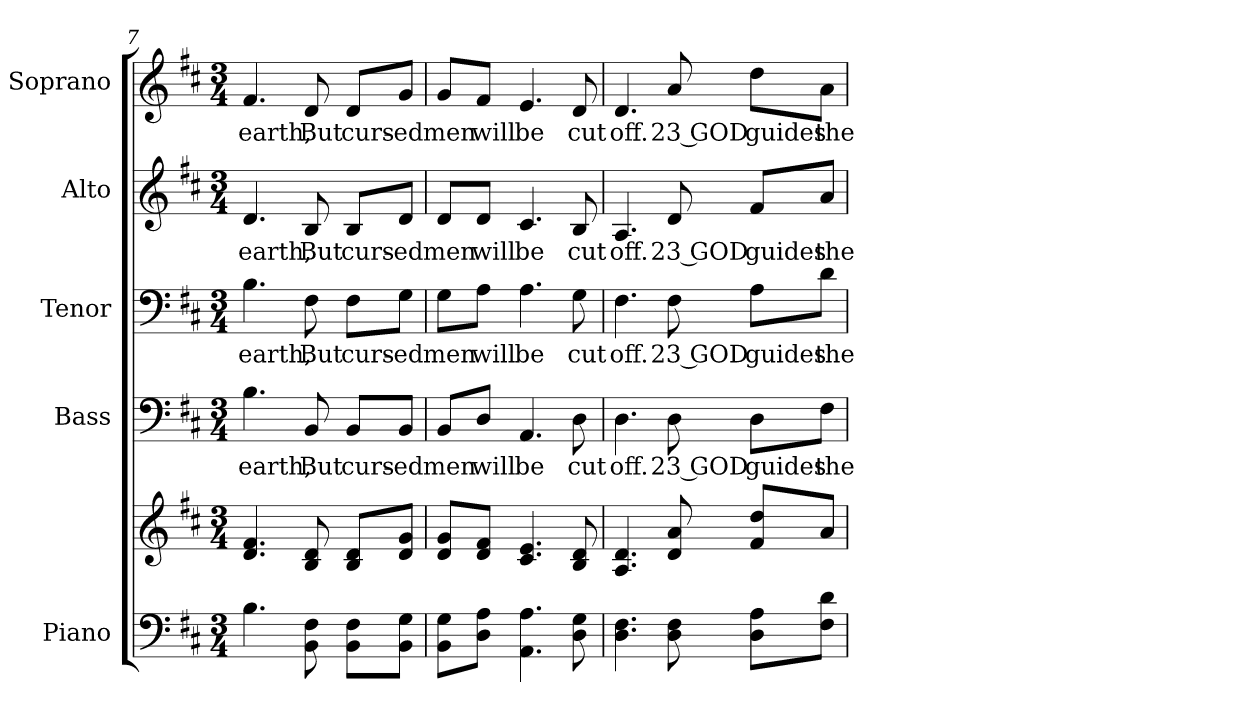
**kern	**kern	**kern	**text	**kern	**text	**kern	**text	**kern	**text
*part5	*part5	*part4	*part4	*part3	*part3	*part2	*part2	*part1	*part1
*staff6	*staff5	*staff4	*staff4	*staff3	*staff3	*staff2	*staff2	*staff1	*staff1
*I"Piano	*	*I"Bass	*	*I"Tenor	*	*I"Alto	*	*I"Soprano	*
*I'Pno.	*	*I'B.	*	*I'T.	*	*I'A.	*	*I'S.	*
!!LO:PB:g=z
*clefF4	*clefG2	*clefF4	*	*clefF4	*	*clefG2	*	*clefG2	*
*k[f#c#]	*k[f#c#]	*k[f#c#]	*	*k[f#c#]	*	*k[f#c#]	*	*k[f#c#]	*
*D:	*D:	*D:	*	*D:	*	*D:	*	*D:	*
*M3/4	*M3/4	*M3/4	*	*M3/4	*	*M3/4	*	*M3/4	*
=7	=7	=7	=7	=7	=7	=7	=7	=7	=7
!	!	!	!LO:LY:b:color=#000000	!	!	!	!	!	!
!	!	!	!	!	!LO:LY:b:color=#000000	!	!	!	!
!	!	!	!	!	!	!	!LO:LY:b:color=#000000	!	!
!	!	!	!	!	!	!	!	!	!LO:LY:b:color=#000000
4.Bi\	4.di/ 4.f#i	4.Bi\	earth,	4.Bi\	earth,	4.di/	earth,	4.f#i/	earth,
!	!	!	!LO:LY:b:color=#000000	!	!	!	!	!	!
!	!	!	!	!	!LO:LY:b:color=#000000	!	!	!	!
!	!	!	!	!	!	!	!LO:LY:b:color=#000000	!	!
!	!	!	!	!	!	!	!	!	!LO:LY:b:color=#000000
8BBi\ 8F#i	8Bi/ 8di	8BBi/	But	8F#i\	But	8Bi/	But	8di/	But
!	!	!	!LO:LY:b:color=#000000	!	!	!	!	!	!
!	!	!	!	!	!LO:LY:b:color=#000000	!	!	!	!
!	!	!	!	!	!	!	!LO:LY:b:color=#000000	!	!
!	!	!	!	!	!	!	!	!	!LO:LY:b:color=#000000
8BBi\ 8F#i\L	8Bi/ 8di/L	8BBi/L	curs-	8F#i\L	curs-	8Bi/L	curs-	8di/L	curs-
!	!	!	!LO:LY:b:color=#000000	!	!	!	!	!	!
!	!	!	!	!	!LO:LY:b:color=#000000	!	!	!	!
!	!	!	!	!	!	!	!LO:LY:b:color=#000000	!	!
!	!	!	!	!	!	!	!	!	!LO:LY:b:color=#000000
8BBi\ 8Gi\J	8di/ 8gi/J	8BBi/J	-ed	8Gi\J	-ed	8di/J	-ed	8gi/J	-ed
=8	=8	=8	=8	=8	=8	=8	=8	=8	=8
!	!	!	!LO:LY:b:color=#000000	!	!	!	!	!	!
!	!	!	!	!	!LO:LY:b:color=#000000	!	!	!	!
!	!	!	!	!	!	!	!LO:LY:b:color=#000000	!	!
!	!	!	!	!	!	!	!	!	!LO:LY:b:color=#000000
8BBi\ 8Gi\L	8di/ 8gi/L	8BBi/L	men	8Gi\L	men	8di/L	men	8gi/L	men
!	!	!	!LO:LY:b:color=#000000	!	!	!	!	!	!
!	!	!	!	!	!LO:LY:b:color=#000000	!	!	!	!
!	!	!	!	!	!	!	!LO:LY:b:color=#000000	!	!
!	!	!	!	!	!	!	!	!	!LO:LY:b:color=#000000
8Di\ 8Ai\J	8di/ 8f#i/J	8Di/J	will	8Ai\J	will	8di/J	will	8f#i/J	will
!	!	!	!LO:LY:b:color=#000000	!	!	!	!	!	!
!	!	!	!	!	!LO:LY:b:color=#000000	!	!	!	!
!	!	!	!	!	!	!	!LO:LY:b:color=#000000	!	!
!	!	!	!	!	!	!	!	!	!LO:LY:b:color=#000000
4.AAi\ 4.Ai	4.c#i/ 4.ei	4.AAi/	be	4.Ai\	be	4.c#i/	be	4.ei/	be
!	!	!	!LO:LY:b:color=#000000	!	!	!	!	!	!
!	!	!	!	!	!LO:LY:b:color=#000000	!	!	!	!
!	!	!	!	!	!	!	!LO:LY:b:color=#000000	!	!
!	!	!	!	!	!	!	!	!	!LO:LY:b:color=#000000
8Di\ 8Gi	8Bi/ 8di	8Di\	cut	8Gi\	cut	8Bi/	cut	8di/	cut
=9	=9	=9	=9	=9	=9	=9	=9	=9	=9
!	!	!	!LO:LY:b:color=#000000	!	!	!	!	!	!
!	!	!	!	!	!LO:LY:b:color=#000000	!	!	!	!
!	!	!	!	!	!	!	!LO:LY:b:color=#000000	!	!
!	!	!	!	!	!	!	!	!	!LO:LY:b:color=#000000
4.Di\ 4.F#i	4.Ai/ 4.di	4.Di\	off.	4.F#i\	off.	4.Ai/	off.	4.di/	off.
!	!	!	!LO:LY:b:color=#000000	!	!	!	!	!	!
!	!	!	!	!	!LO:LY:b:color=#000000	!	!	!	!
!	!	!	!	!	!	!	!LO:LY:b:color=#000000	!	!
!	!	!	!	!	!	!	!	!	!LO:LY:b:color=#000000
8Di\ 8F#i	8di/ 8ai	8Di\	23 GOD	8F#i\	23 GOD	8di/	23 GOD	8ai/	23 GOD
!	!	!	!LO:LY:b:color=#000000	!	!	!	!	!	!
!	!	!	!	!	!LO:LY:b:color=#000000	!	!	!	!
!	!	!	!	!	!	!	!LO:LY:b:color=#000000	!	!
!	!	!	!	!	!	!	!	!	!LO:LY:b:color=#000000
8Di\ 8Ai\L	8f#i/ 8ddi/L	8Di\L	guides	8Ai\L	guides	8f#i/L	guides	8ddi\L	guides
!	!	!	!LO:LY:b:color=#000000	!	!	!	!	!	!
!	!	!	!	!	!LO:LY:b:color=#000000	!	!	!	!
!	!	!	!	!	!	!	!LO:LY:b:color=#000000	!	!
!	!	!	!	!	!	!	!	!	!LO:LY:b:color=#000000
8F#i\ 8di\J	8ai/J	8F#i\J	the	8di\J	the	8ai/J	the	8ai\J	the
=	=	=	=	=	=	=	=	=	=
*-	*-	*-	*-	*-	*-	*-	*-	*-	*-
